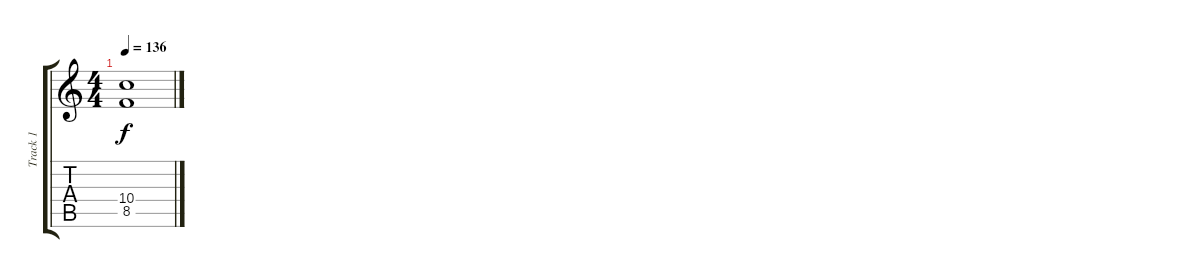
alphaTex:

\track ("Track 1" "Track 1") {instrument distortionguitar}
\staff {score tabs}
\tuning (E4 B3 G3 D3 A2 E2) {hide}
\ts (4 4)
\tempo 136
\clef g2
\ks c
(10.4{t} 8.5{t}).1{dy f}
